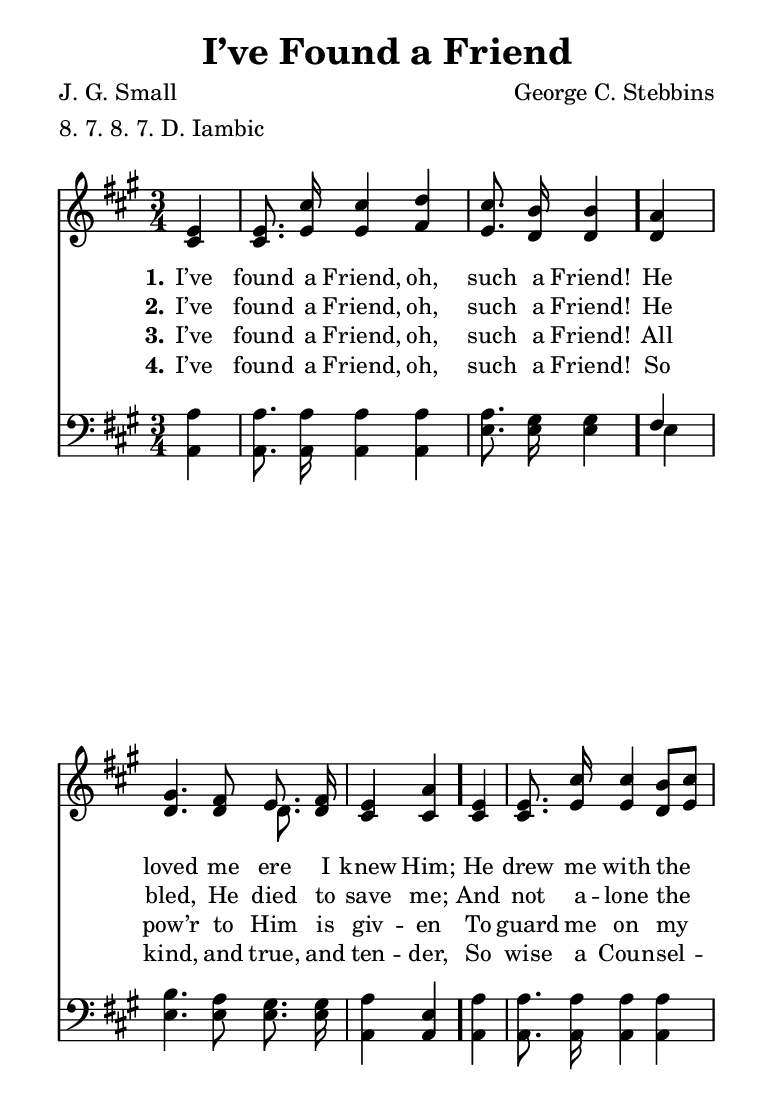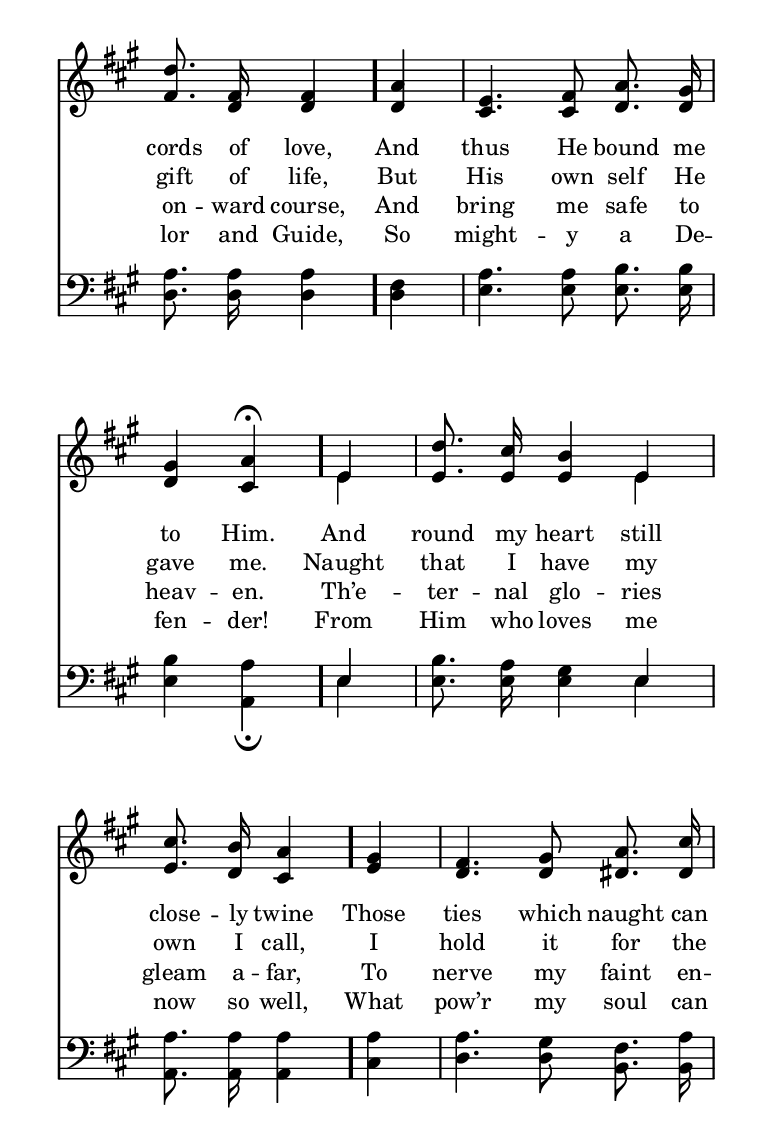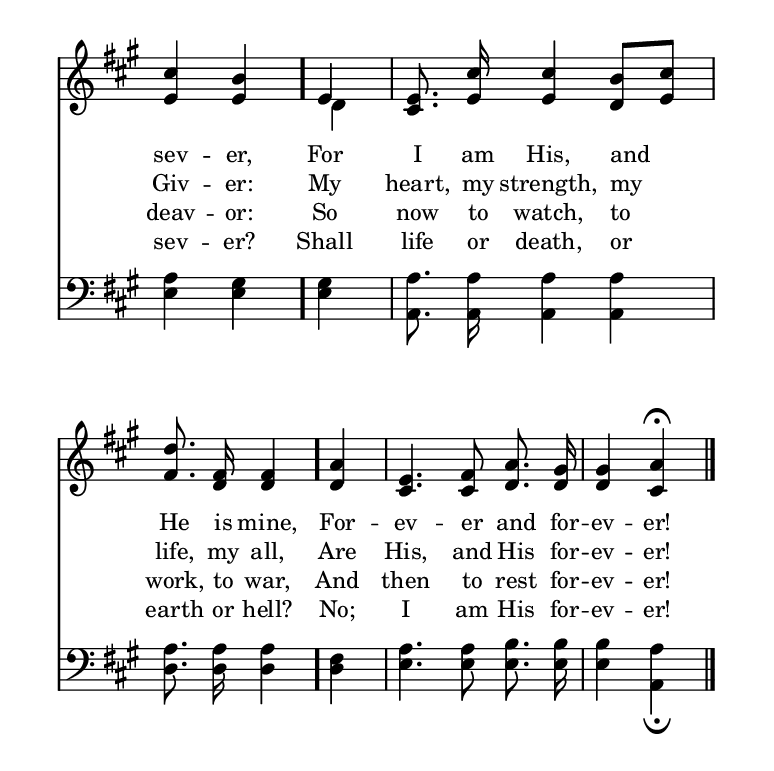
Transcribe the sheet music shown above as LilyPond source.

\include "common/global.ily"
\paper {
  \include "common/paper.ily"
}

\header{
  hymnnumber = "230"
  title = "I’ve Found a Friend"
  tunename = ""
  meter = "8. 7. 8. 7. D. Iambic"
  poet = "J. G. Small"
  composer = "George C. Stebbins"
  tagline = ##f
}

ta = { \tempo 4=80 }
tb = { \tempo 4=40 }

global = {
  \include "common/overrides.ily"
  \override Staff.TimeSignature.style = #'numbered
  \time 3/4
  \override Score.MetronomeMark.transparent = ##t % hide all fermata changes too
  \ta
  \key a \major
  \partial 4
  \autoBeamOff
}

patternA = { \ta c4 | c8. c'16 c4 c | c8. c16 c4 }
patternB = { \ta c4 | c4. c8 c8. c16 | c4 c }
patternC = { \ta c4 | c8. c'16 c4 c8[ c] | c8. c16 c4 }
patternD = { \ta c4 | c4. c8 c8. c16 | c4 \tb c\fermata }

notesSoprano = {
\global
\relative c' {

  e4 | e8. cis'16 cis4 d | cis8. b16 b4
  a4 | gis4. fis8 e8. fis16 | e4 a
  \changePitch \patternC { e | e cis' cis b cis | d fis, fis }
  \changePitch \patternD { a | e fis a gis | gis a\fermata }

  \changePitch \patternA { e | d' cis b e, | cis' b a }
  \changePitch \patternB { gis | fis gis a cis | cis b }
  \changePitch \patternC { e, | e cis' cis b cis | d fis, fis }
  \changePitch \patternD { a | e fis a gis | gis a\fermata }

  \bar "|."

}
}

notesAlto = {
\global
\relative e' {

  \changePitch \patternA { cis | cis e e fis | e d d }
  \changePitch \patternB { d | d d d d | cis cis }
  \changePitch \patternC { cis | cis e e d e | fis d d }
  \changePitch \patternB { d | cis cis d d | d cis }

  \changePitch \patternA { e | e e e e | e d cis }
  \changePitch \patternB { e | d d dis dis | e e }
  \changePitch \patternC { d | cis e e d e | fis d d }
  \changePitch \patternB { d | cis cis d d | d cis }

}
}

notesTenor = {
\global
\relative a {

  \changePitch \patternA { a | a a a a | a gis gis }
  \changePitch \patternB { fis | b a gis gis | a e }
  \changePitch \patternA { a | a a a a | a a a }
  \changePitch \patternB { fis | a a b b | b a }

  \changePitch \patternA { e | b' a gis e | a a a }
  \changePitch \patternB { a | a gis fis a | a gis }
  \changePitch \patternA { gis | a a a a | a a a }
  \changePitch \patternB { fis | a a b b | b a }

}
}

notesBass = {
\global
\relative f, {

  \changePitch \patternA { a | a a a a | e' e e }
  \changePitch \patternB { e | e e e e | a, a }
  \changePitch \patternA { a | a a a a | d d d }
  \changePitch \patternD { d | e e e e | e a,_\fermata }

  \changePitch \patternA { e' | e e e e | a, a a }
  \changePitch \patternB { cis | d d b b | e e }
  \changePitch \patternA { e | a, a a a | d d d }
  \changePitch \patternD { d | e e e e | e a,_\fermata }

}
}

wordsA = \lyricmode {
\set stanza = "1."

I’ve found a Friend, oh, such a Friend! \bar "."
He loved me ere I knew Him; \bar "."
He drew me with the cords of love, \bar "."
And thus He bound me to Him. \bar "."
And round my heart still close -- ly twine \bar "."
Those ties which naught can sev -- er, \bar "."
For I am His, and He is mine, \bar "."
For -- ev -- er and for -- ev -- er! \bar "."

}

wordsB = \lyricmode {
\set stanza = "2."

I’ve found a Friend, oh, such a Friend!
He bled, He died to save me;
And not a -- lone the gift of life,
But His own self He gave me.
Naught that I have my own I call,
I hold it for the Giv -- er:
My heart, my strength, my life, my all,
Are His, and His for -- ev -- er!

}

wordsC = \lyricmode {
\set stanza = "3."

I’ve found a Friend, oh, such a Friend!
All pow’r to Him is giv -- en
To guard me on my on -- ward course,
And bring me safe to heav -- en.
Th’e -- ter -- nal glo -- ries gleam a -- far,
To nerve my faint en -- deav -- or:
So now to watch, to work, to war,
And then to rest for -- ev -- er!

}

wordsD = \lyricmode {
\set stanza = "4."

I’ve found a Friend, oh, such a Friend!
So kind, and true, and ten -- der,
So wise a Coun -- sel -- lor and Guide,
So might -- y a De -- fen -- der!
From Him who loves me now so well,
What pow’r my soul can sev -- er?
Shall life or death, or earth or hell?
No; I am His for -- ev -- er!

}

\score {
  \context ChoirStaff <<
    \context Staff = upper <<
      \set Staff.autoBeaming = ##f
      \set ChoirStaff.systemStartDelimiter = #'SystemStartBar
      \set ChoirStaff.printPartCombineTexts = ##f
      \partcombine #'(2 . 11) \notesSoprano \notesAlto
      \context NullVoice = sopranos { \voiceOne << \notesSoprano >> }
      \context Lyrics = one   \lyricsto sopranos \wordsA
      \context Lyrics = two   \lyricsto sopranos \wordsB
      \context Lyrics = three \lyricsto sopranos \wordsC
      \context Lyrics = four  \lyricsto sopranos \wordsD
    >>
    \context Staff = men <<
      \set Staff.autoBeaming = ##f
      \clef bass
      \set ChoirStaff.printPartCombineTexts = ##f
      \partcombine #'(2 . 11) \notesTenor \notesBass
    >>
  >>
  \layout {
    \include "common/layout.ily"
  }
  #(cond ((ly:get-option 'eog-midi-permitted) #{ \midi{
    \include "common/midi.ily"
  } #}))
}

\version "2.19.49"  % necessary for upgrading to future LilyPond versions.

% vi:set et ts=2 sw=2 ai nocindent syntax=lilypond:
